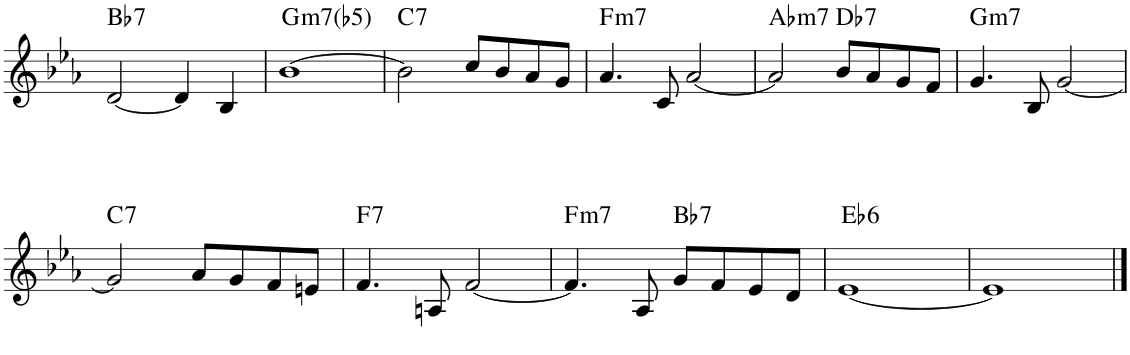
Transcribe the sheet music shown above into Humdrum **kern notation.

**kern	**harte
*part1	*part1
*staff1	*
*I"Piano	*
*I'Pno.	*
!!LO:PB:g=z
*clefG2	*
*k[b-e-a-]	*
*M4/4	*
=39	=39
!	!LO:H:kt=7
[2d/	Bb:7
4d/]	.
4B-/	.
=40	=40
!	!LO:H:kt=m7(b5)
[1b-	G:hdim7
=41	=41
!	!LO:H:kt=7
2b-\]	C:7
8cc/L	.
8b-/	.
8a-/	.
8g/J	.
=42	=42
!	!LO:H:kt=m7
4.a-/	F:min7
8c/	.
[2a-/	.
=43	=43
!	!LO:H:kt=m7
2a-/]	Ab:min7
!	!LO:H:kt=7
8b-/L	Db:7
8a-/	.
8g/	.
8f/J	.
=44	=44
!	!LO:H:kt=m7
4.g/	G:min7
8B-/	.
[2g/	.
!!LO:LB:g=z
=45	=45
!	!LO:H:kt=7
2g/]	C:7
8a-/L	.
8g/	.
8f/	.
8en/J	.
=46	=46
!	!LO:H:kt=7
4.f/	F:7
8An/	.
[2f/	.
=47	=47
!	!LO:H:kt=m7
4.f/]	F:min7
8A-/	.
!	!LO:H:kt=7
8g/L	Bb:7
8f/	.
8e-/	.
8d/J	.
=48	=48
!	!LO:H:kt=6
[1e-	Eb:maj6
=49	=49
1e-]	.
==	==
*-	*-
